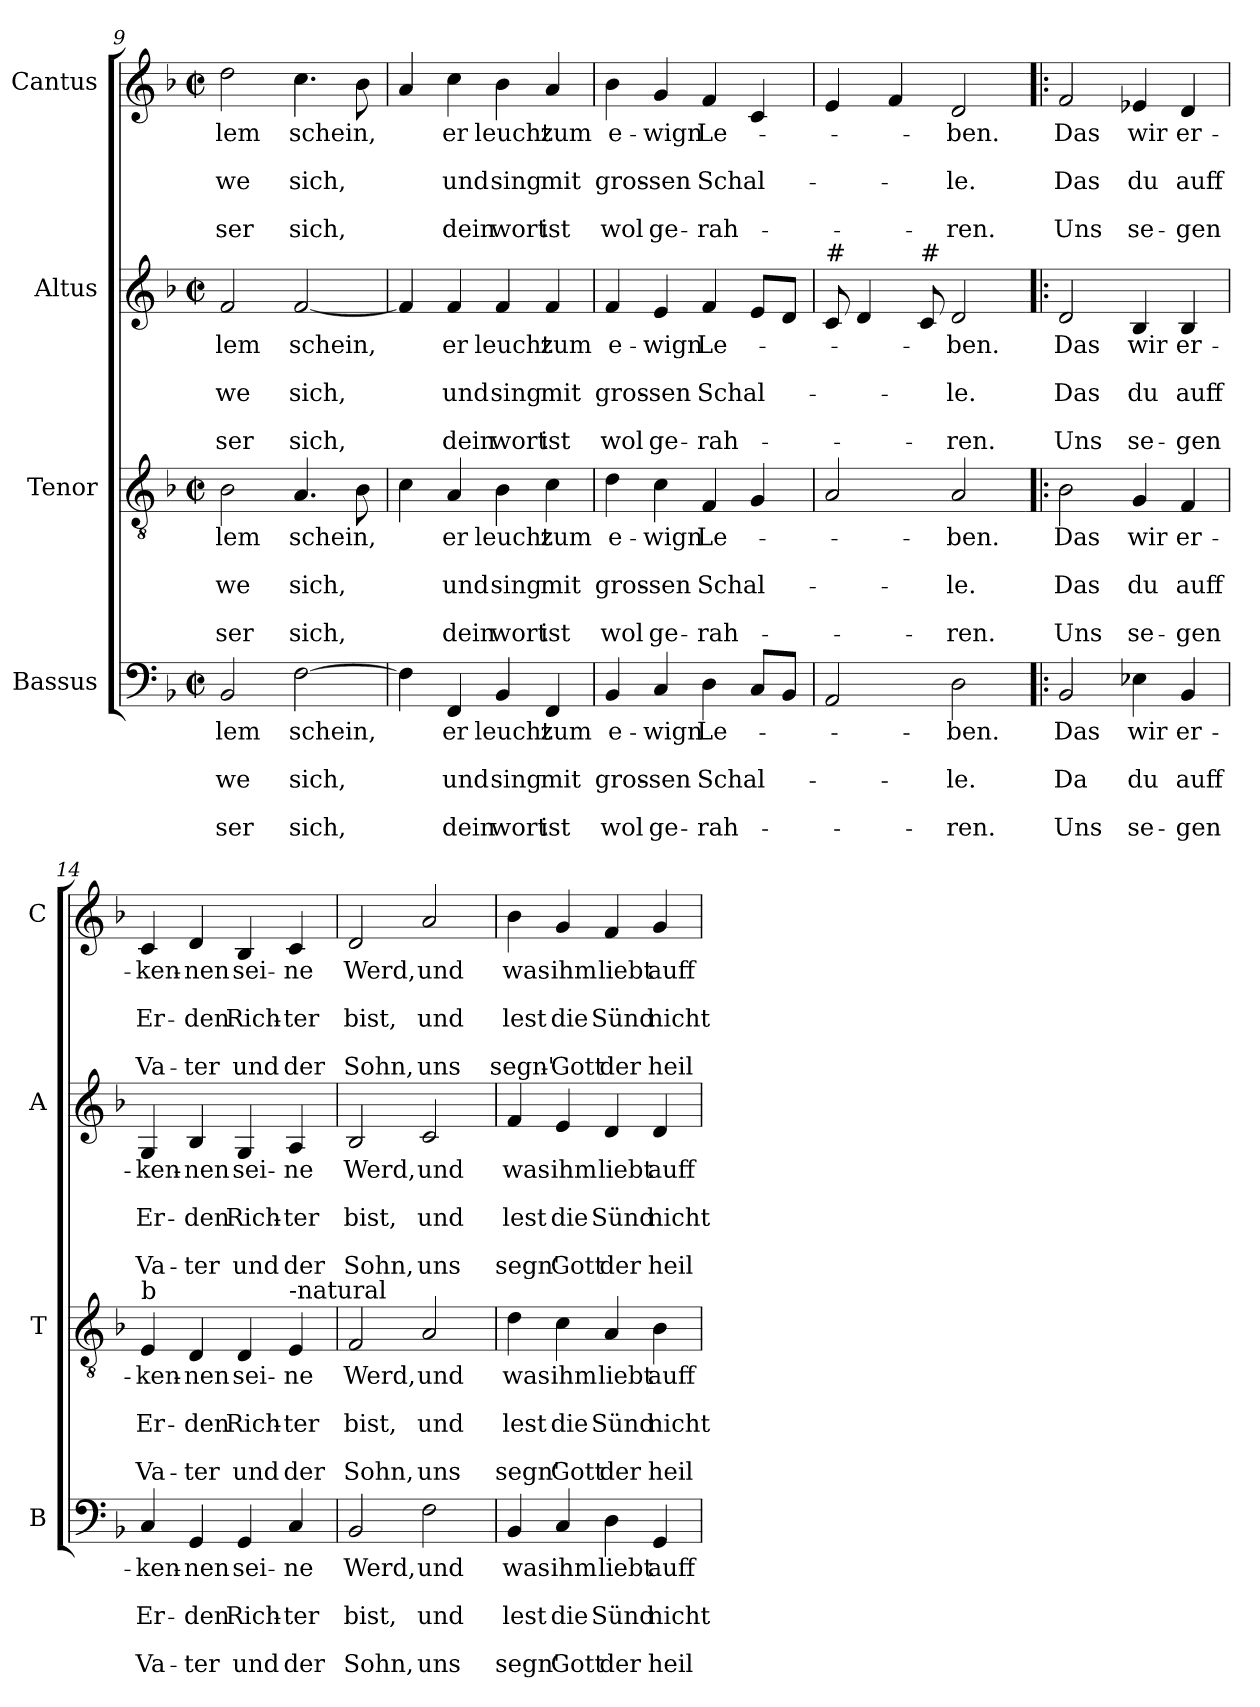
**kern	**text	**text	**text	**text	**text	**kern	**text	**text	**text	**text	**text	**kern	**text	**text	**text	**text	**text	**kern	**text	**text	**text	**text	**text
*part4	*part4	*part4	*part4	*part4	*part4	*part3	*part3	*part3	*part3	*part3	*part3	*part2	*part2	*part2	*part2	*part2	*part2	*part1	*part1	*part1	*part1	*part1	*part1
*staff4	*staff4	*staff4	*staff4	*staff4	*staff4	*staff3	*staff3	*staff3	*staff3	*staff3	*staff3	*staff2	*staff2	*staff2	*staff2	*staff2	*staff2	*staff1	*staff1	*staff1	*staff1	*staff1	*staff1
*I"Bassus	*	*	*	*	*	*I"Tenor	*	*	*	*	*	*I"Altus	*	*	*	*	*	*I"Cantus	*	*	*	*	*
*I'B	*	*	*	*	*	*I'T	*	*	*	*	*	*I'A	*	*	*	*	*	*I'C	*	*	*	*	*
!!LO:PB:g=z
*clefF4	*	*	*	*	*	*clefGv2	*	*	*	*	*	*clefG2	*	*	*	*	*	*clefG2	*	*	*	*	*
*k[b-]	*	*	*	*	*	*k[b-]	*	*	*	*	*	*k[b-]	*	*	*	*	*	*k[b-]	*	*	*	*	*
*F:	*	*	*	*	*	*F:	*	*	*	*	*	*F:	*	*	*	*	*	*F:	*	*	*	*	*
*M2/2	*	*	*	*	*	*M2/2	*	*	*	*	*	*M2/2	*	*	*	*	*	*M2/2	*	*	*	*	*
*met(c|)	*	*	*	*	*	*met(c|)	*	*	*	*	*	*met(c|)	*	*	*	*	*	*met(c|)	*	*	*	*	*
=9	=9	=9	=9	=9	=9	=9	=9	=9	=9	=9	=9	=9	=9	=9	=9	=9	=9	=9	=9	=9	=9	=9	=9
!	!LO:LY:b	!	!LO:LY:b	!	!LO:LY:b	!	!LO:LY:b	!	!LO:LY:b	!	!LO:LY:b	!	!LO:LY:b	!	!LO:LY:b	!	!LO:LY:b	!	!LO:LY:b	!	!LO:LY:b	!	!LO:LY:b
2BB-/	-lem	.	-we	.	-ser	2B-\	-lem	.	-we	.	-ser	2f/	-lem	.	-we	.	-ser	2dd\	-lem	.	-we	.	-ser
!	!LO:LY:b	!	!LO:LY:b	!	!LO:LY:b	!	!LO:LY:b	!	!LO:LY:b	!	!LO:LY:b	!	!LO:LY:b	!	!LO:LY:b	!	!LO:LY:b	!	!LO:LY:b	!	!LO:LY:b	!	!LO:LY:b
[2F\	schein,	.	sich,	.	sich,	4.A/	schein,	.	sich,	.	sich,	[2f/	schein,	.	sich,	.	sich,	4.cc\	schein,	.	sich,	.	sich,
.	.	.	.	.	.	8B-\	.	.	.	.	.	.	.	.	.	.	.	8b-\	.	.	.	.	.
=10	=10	=10	=10	=10	=10	=10	=10	=10	=10	=10	=10	=10	=10	=10	=10	=10	=10	=10	=10	=10	=10	=10	=10
4F\]	.	.	.	.	.	4c\	.	.	.	.	.	4f/]	.	.	.	.	.	4a/	.	.	.	.	.
!	!LO:LY:b	!	!LO:LY:b	!	!LO:LY:b	!	!LO:LY:b	!	!LO:LY:b	!	!LO:LY:b	!	!LO:LY:b	!	!LO:LY:b	!	!LO:LY:b	!	!LO:LY:b	!	!LO:LY:b	!	!LO:LY:b
4FF/	er	.	und	.	dein	4A/	er	.	und	.	dein	4f/	er	.	und	.	dein	4cc\	er	.	und	.	dein
!	!LO:LY:b	!	!LO:LY:b	!	!LO:LY:b	!	!LO:LY:b	!	!LO:LY:b	!	!LO:LY:b	!	!LO:LY:b	!	!LO:LY:b	!	!LO:LY:b	!	!LO:LY:b	!	!LO:LY:b	!	!LO:LY:b
4BB-/	leucht	.	sing	.	wort	4B-\	leucht	.	sing	.	wort	4f/	leucht	.	sing	.	wort	4b-\	leucht	.	sing	.	wort
!	!LO:LY:b	!	!LO:LY:b	!	!LO:LY:b	!	!LO:LY:b	!	!LO:LY:b	!	!LO:LY:b	!	!LO:LY:b	!	!LO:LY:b	!	!LO:LY:b	!	!LO:LY:b	!	!LO:LY:b	!	!LO:LY:b
4FF/	zum	.	mit	.	ist	4c\	zum	.	mit	.	ist	4f/	zum	.	mit	.	ist	4a/	zum	.	mit	.	ist
=11	=11	=11	=11	=11	=11	=11	=11	=11	=11	=11	=11	=11	=11	=11	=11	=11	=11	=11	=11	=11	=11	=11	=11
!	!LO:LY:b	!	!LO:LY:b	!	!LO:LY:b	!	!LO:LY:b	!	!LO:LY:b	!	!LO:LY:b	!	!LO:LY:b	!	!LO:LY:b	!	!LO:LY:b	!	!LO:LY:b	!	!LO:LY:b	!	!LO:LY:b
4BB-/	e-	.	gros-	.	wol	4d\	e-	.	gros-	.	wol	4f/	e-	.	gros-	.	wol	4b-\	e-	.	gros-	.	wol
!	!LO:LY:b	!	!LO:LY:b	!	!LO:LY:b	!	!LO:LY:b	!	!LO:LY:b	!	!LO:LY:b	!	!LO:LY:b	!	!LO:LY:b	!	!LO:LY:b	!	!LO:LY:b	!	!LO:LY:b	!	!LO:LY:b
4C/	-wign	.	-sen	.	ge-	4c\	-wign	.	-sen	.	ge-	4e/	-wign	.	-sen	.	ge-	4g/	-wign	.	-sen	.	ge-
!	!LO:LY:b	!	!LO:LY:b	!	!LO:LY:b	!	!LO:LY:b	!	!LO:LY:b	!	!LO:LY:b	!	!LO:LY:b	!	!LO:LY:b	!	!LO:LY:b	!	!LO:LY:b	!	!LO:LY:b	!	!LO:LY:b
4D\	Le-	.	Schal-	.	-rah-	4F/	Le-	.	Schal-	.	-rah-	4f/	Le-	.	Schal-	.	-rah-	4f/	Le-	.	Schal-	.	-rah-
8C/L	.	.	.	.	.	4G/	.	.	.	.	.	8e/L	.	.	.	.	.	4c/	.	.	.	.	.
8BB-/J	.	.	.	.	.	.	.	.	.	.	.	8d/J	.	.	.	.	.	.	.	.	.	.	.
=12	=12	=12	=12	=12	=12	=12	=12	=12	=12	=12	=12	=12	=12	=12	=12	=12	=12	=12	=12	=12	=12	=12	=12
!	!	!	!	!	!	!	!	!	!	!	!	!LO:TX:a:t=#	!	!	!	!	!	!	!	!	!	!	!
2AA/	.	.	.	.	.	2A/	.	.	.	.	.	8c/	.	.	.	.	.	4e/	.	.	.	.	.
.	.	.	.	.	.	.	.	.	.	.	.	4d/	.	.	.	.	.	.	.	.	.	.	.
.	.	.	.	.	.	.	.	.	.	.	.	.	.	.	.	.	.	4f/	.	.	.	.	.
!	!	!	!	!	!	!	!	!	!	!	!	!LO:TX:a:t=#	!	!	!	!	!	!	!	!	!	!	!
.	.	.	.	.	.	.	.	.	.	.	.	8c/	.	.	.	.	.	.	.	.	.	.	.
!	!LO:LY:b	!	!LO:LY:b	!	!LO:LY:b	!	!LO:LY:b	!	!LO:LY:b	!	!LO:LY:b	!	!LO:LY:b	!	!LO:LY:b	!	!LO:LY:b	!	!LO:LY:b	!	!LO:LY:b	!	!LO:LY:b
2D\	-ben.	.	-le.	.	-ren.	2A/	-ben.	.	-le.	.	-ren.	2d/	-ben.	.	-le.	.	-ren.	2d/	-ben.	.	-le.	.	-ren.
!!LO:LB:g=z
=13!|:	=13!|:	=13!|:	=13!|:	=13!|:	=13!|:	=13!|:	=13!|:	=13!|:	=13!|:	=13!|:	=13!|:	=13!|:	=13!|:	=13!|:	=13!|:	=13!|:	=13!|:	=13!|:	=13!|:	=13!|:	=13!|:	=13!|:	=13!|:
!	!LO:LY:b	!	!LO:LY:b	!	!LO:LY:b	!	!LO:LY:b	!	!LO:LY:b	!	!LO:LY:b	!	!LO:LY:b	!	!LO:LY:b	!	!LO:LY:b	!	!LO:LY:b	!	!LO:LY:b	!	!LO:LY:b
2BB-/	Das	.	Da	.	Uns	2B-\	Das	.	Das	.	Uns	2d/	Das	.	Das	.	Uns	2f/	Das	.	Das	.	Uns
!	!LO:LY:b	!	!LO:LY:b	!	!LO:LY:b	!	!LO:LY:b	!	!LO:LY:b	!	!LO:LY:b	!	!LO:LY:b	!	!LO:LY:b	!	!LO:LY:b	!	!LO:LY:b	!	!LO:LY:b	!	!LO:LY:b
4E-X\	wir	.	du	.	se-	4G/	wir	.	du	.	se-	4B-/	wir	.	du	.	se-	4e-X/	wir	.	du	.	se-
!	!LO:LY:b	!	!LO:LY:b	!	!LO:LY:b	!	!LO:LY:b	!	!LO:LY:b	!	!LO:LY:b	!	!LO:LY:b	!	!LO:LY:b	!	!LO:LY:b	!	!LO:LY:b	!	!LO:LY:b	!	!LO:LY:b
4BB-/	er-	.	auff	.	-gen	4F/	er-	.	auff	.	-gen	4B-/	er-	.	auff	.	-gen	4d/	er-	.	auff	.	-gen
=14	=14	=14	=14	=14	=14	=14	=14	=14	=14	=14	=14	=14	=14	=14	=14	=14	=14	=14	=14	=14	=14	=14	=14
!	!	!	!	!	!	!LO:TX:a:t=b	!	!	!	!	!	!	!	!	!	!	!	!	!	!	!	!	!
!	!LO:LY:b	!	!LO:LY:b	!	!LO:LY:b	!	!LO:LY:b	!	!LO:LY:b	!	!LO:LY:b	!	!LO:LY:b	!	!LO:LY:b	!	!LO:LY:b	!	!LO:LY:b	!	!LO:LY:b	!	!LO:LY:b
4C/	-ken-	.	Er-	.	Va-	4E/	-ken-	.	Er-	.	Va-	4G/	-ken-	.	Er-	.	Va-	4c/	-ken-	.	Er-	.	Va-
!	!LO:LY:b	!	!LO:LY:b	!	!LO:LY:b	!	!LO:LY:b	!	!LO:LY:b	!	!LO:LY:b	!	!LO:LY:b	!	!LO:LY:b	!	!LO:LY:b	!	!LO:LY:b	!	!LO:LY:b	!	!LO:LY:b
4GG/	-nen	.	-den	.	-ter	4D/	-nen	.	-den	.	-ter	4B-/	-nen	.	-den	.	-ter	4d/	-nen	.	-den	.	-ter
!	!LO:LY:b	!	!LO:LY:b	!	!LO:LY:b	!	!LO:LY:b	!	!LO:LY:b	!	!LO:LY:b	!	!LO:LY:b	!	!LO:LY:b	!	!LO:LY:b	!	!LO:LY:b	!	!LO:LY:b	!	!LO:LY:b
4GG/	sei-	.	Rich-	.	und	4D/	sei-	.	Rich-	.	und	4G/	sei-	.	Rich-	.	und	4B-/	sei-	.	Rich-	.	und
!	!	!	!	!	!	!LO:TX:a:t=-natural	!	!	!	!	!	!	!	!	!	!	!	!	!	!	!	!	!
!	!LO:LY:b	!	!LO:LY:b	!	!LO:LY:b	!	!LO:LY:b	!	!LO:LY:b	!	!LO:LY:b	!	!LO:LY:b	!	!LO:LY:b	!	!LO:LY:b	!	!LO:LY:b	!	!LO:LY:b	!	!LO:LY:b
4C/	-ne	.	-ter	.	der	4E/	-ne	.	-ter	.	der	4A/	-ne	.	-ter	.	der	4c/	-ne	.	-ter	.	der
=15	=15	=15	=15	=15	=15	=15	=15	=15	=15	=15	=15	=15	=15	=15	=15	=15	=15	=15	=15	=15	=15	=15	=15
!	!LO:LY:b	!	!LO:LY:b	!	!LO:LY:b	!	!LO:LY:b	!	!LO:LY:b	!	!LO:LY:b	!	!LO:LY:b	!	!LO:LY:b	!	!LO:LY:b	!	!LO:LY:b	!	!LO:LY:b	!	!LO:LY:b
2BB-/	Werd,	.	bist,	.	Sohn,	2F/	Werd,	.	bist,	.	Sohn,	2B-/	Werd,	.	bist,	.	Sohn,	2d/	Werd,	.	bist,	.	Sohn,
!	!LO:LY:b	!	!LO:LY:b	!	!LO:LY:b	!	!LO:LY:b	!	!LO:LY:b	!	!LO:LY:b	!	!LO:LY:b	!	!LO:LY:b	!	!LO:LY:b	!	!LO:LY:b	!	!LO:LY:b	!	!LO:LY:b
2F\	und	.	und	.	uns	2A/	und	.	und	.	uns	2c/	und	.	und	.	uns	2a/	und	.	und	.	uns
=16	=16	=16	=16	=16	=16	=16	=16	=16	=16	=16	=16	=16	=16	=16	=16	=16	=16	=16	=16	=16	=16	=16	=16
!	!LO:LY:b	!	!LO:LY:b	!	!LO:LY:b	!	!LO:LY:b	!	!LO:LY:b	!	!LO:LY:b	!	!LO:LY:b	!	!LO:LY:b	!	!LO:LY:b	!	!LO:LY:b	!	!LO:LY:b	!	!LO:LY:b
4BB-/	was	.	lest	.	segn'	4d\	was	.	lest	.	segn'	4f/	was	.	lest	.	segn'	4b-\	was	.	lest	.	segn'-
!	!LO:LY:b	!	!LO:LY:b	!	!LO:LY:b	!	!LO:LY:b	!	!LO:LY:b	!	!LO:LY:b	!	!LO:LY:b	!	!LO:LY:b	!	!LO:LY:b	!	!LO:LY:b	!	!LO:LY:b	!	!LO:LY:b
4C/	ihm	.	die	.	Gott	4c\	ihm	.	die	.	Gott	4e/	ihm	.	die	.	Gott	4g/	ihm	.	die	.	-Gott
!	!LO:LY:b	!	!LO:LY:b	!	!LO:LY:b	!	!LO:LY:b	!	!LO:LY:b	!	!LO:LY:b	!	!LO:LY:b	!	!LO:LY:b	!	!LO:LY:b	!	!LO:LY:b	!	!LO:LY:b	!	!LO:LY:b
4D\	liebt	.	Sünd	.	der	4A/	liebt	.	Sünd	.	der	4d/	liebt	.	Sünd	.	der	4f/	liebt	.	Sünd	.	der
!	!LO:LY:b	!	!LO:LY:b	!	!LO:LY:b	!	!LO:LY:b	!	!LO:LY:b	!	!LO:LY:b	!	!LO:LY:b	!	!LO:LY:b	!	!LO:LY:b	!	!LO:LY:b	!	!LO:LY:b	!	!LO:LY:b
4GG/	auff	.	nicht	.	heil-	4B-\	auff	.	nicht	.	heil-	4d/	auff	.	nicht	.	heil-	4g/	auff	.	nicht	.	heil-
=	=	=	=	=	=	=	=	=	=	=	=	=	=	=	=	=	=	=	=	=	=	=	=
*-	*-	*-	*-	*-	*-	*-	*-	*-	*-	*-	*-	*-	*-	*-	*-	*-	*-	*-	*-	*-	*-	*-	*-
